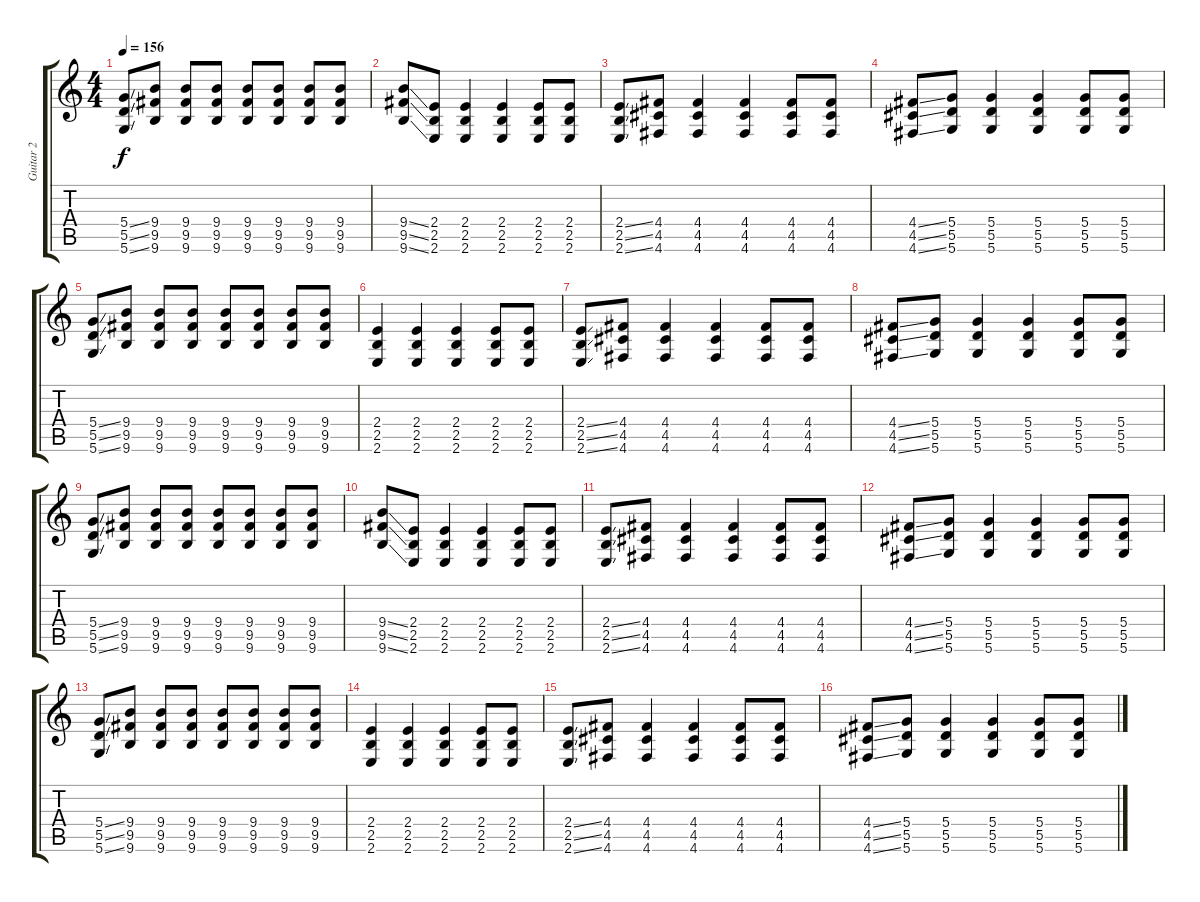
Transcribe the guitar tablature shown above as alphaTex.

\track ("Guitar 2" "Guitar 2") {instrument distortionguitar}
\staff {score tabs}
\tuning (E4 B3 G3 D3 A2 D2) {hide}
\ts (4 4)
\tempo 156
\clef g2
\ks c
(5.4{ss} 5.5{ss} 5.6{ss}).8{dy f} (9.4 9.5 9.6).8 (9.4 9.5 9.6).8 (9.4 9.5 9.6).8 (9.4 9.5 9.6).8 (9.4 9.5 9.6).8 (9.4 9.5 9.6).8 (9.4 9.5 9.6).8 |
(9.4{ss} 9.5{ss} 9.6{ss}).8 (2.4 2.5 2.6).8 (2.4 2.5 2.6).4 (2.4 2.5 2.6).4 (2.4 2.5 2.6).8 (2.4 2.5 2.6).8 |
(2.4{ss} 2.5{ss} 2.6{ss}).8 (4.4 4.5 4.6).8 (4.4 4.5 4.6).4 (4.4 4.5 4.6).4 (4.4 4.5 4.6).8 (4.4 4.5 4.6).8 |
(4.4{ss} 4.5{ss} 4.6{ss}).8 (5.4 5.5 5.6).8 (5.4 5.5 5.6).4 (5.4 5.5 5.6).4 (5.4 5.5 5.6).8 (5.4 5.5 5.6).8 |
(5.4{ss} 5.5{ss} 5.6{ss}).8 (9.4 9.5 9.6).8 (9.4 9.5 9.6).8 (9.4 9.5 9.6).8 (9.4 9.5 9.6).8 (9.4 9.5 9.6).8 (9.4 9.5 9.6).8 (9.4 9.5 9.6).8 |
(2.4 2.5 2.6).4 (2.4 2.5 2.6).4 (2.4 2.5 2.6).4 (2.4 2.5 2.6).8 (2.4 2.5 2.6).8 |
(2.4{ss} 2.5{ss} 2.6{ss}).8 (4.4 4.5 4.6).8 (4.4 4.5 4.6).4 (4.4 4.5 4.6).4 (4.4 4.5 4.6).8 (4.4 4.5 4.6).8 |
(4.4{ss} 4.5{ss} 4.6{ss}).8 (5.4 5.5 5.6).8 (5.4 5.5 5.6).4 (5.4 5.5 5.6).4 (5.4 5.5 5.6).8 (5.4 5.5 5.6).8 |
(5.4{ss} 5.5{ss} 5.6{ss}).8 (9.4 9.5 9.6).8 (9.4 9.5 9.6).8 (9.4 9.5 9.6).8 (9.4 9.5 9.6).8 (9.4 9.5 9.6).8 (9.4 9.5 9.6).8 (9.4 9.5 9.6).8 |
(9.4{ss} 9.5{ss} 9.6{ss}).8 (2.4 2.5 2.6).8 (2.4 2.5 2.6).4 (2.4 2.5 2.6).4 (2.4 2.5 2.6).8 (2.4 2.5 2.6).8 |
(2.4{ss} 2.5{ss} 2.6{ss}).8 (4.4 4.5 4.6).8 (4.4 4.5 4.6).4 (4.4 4.5 4.6).4 (4.4 4.5 4.6).8 (4.4 4.5 4.6).8 |
(4.4{ss} 4.5{ss} 4.6{ss}).8 (5.4 5.5 5.6).8 (5.4 5.5 5.6).4 (5.4 5.5 5.6).4 (5.4 5.5 5.6).8 (5.4 5.5 5.6).8 |
(5.4{ss} 5.5{ss} 5.6{ss}).8 (9.4 9.5 9.6).8 (9.4 9.5 9.6).8 (9.4 9.5 9.6).8 (9.4 9.5 9.6).8 (9.4 9.5 9.6).8 (9.4 9.5 9.6).8 (9.4 9.5 9.6).8 |
(2.4 2.5 2.6).4 (2.4 2.5 2.6).4 (2.4 2.5 2.6).4 (2.4 2.5 2.6).8 (2.4 2.5 2.6).8 |
(2.4{ss} 2.5{ss} 2.6{ss}).8 (4.4 4.5 4.6).8 (4.4 4.5 4.6).4 (4.4 4.5 4.6).4 (4.4 4.5 4.6).8 (4.4 4.5 4.6).8 |
(4.4{ss} 4.5{ss} 4.6{ss}).8 (5.4 5.5 5.6).8 (5.4 5.5 5.6).4 (5.4 5.5 5.6).4 (5.4 5.5 5.6).8 (5.4 5.5 5.6).8
